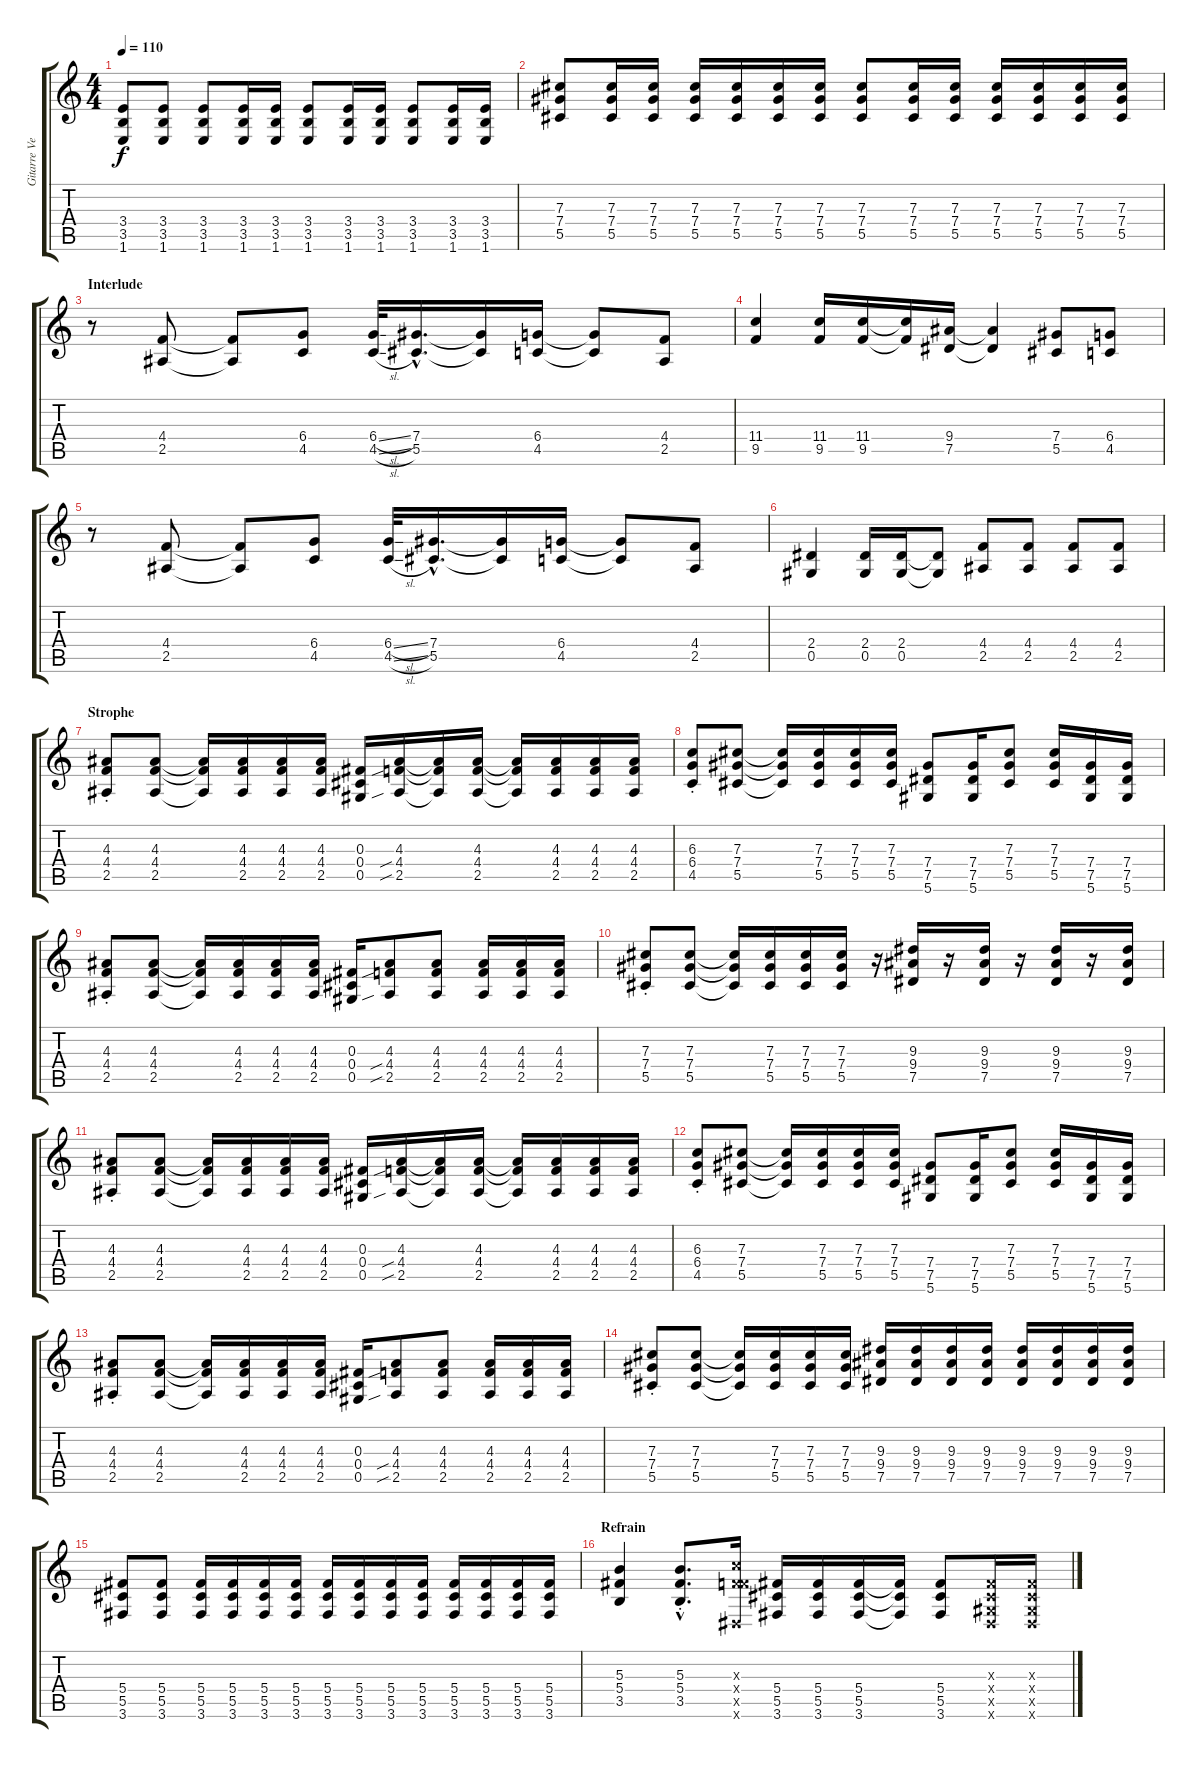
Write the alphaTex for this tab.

\track ("Gitarre Verzerrt" "Gitarre Ve") {instrument distortionguitar}
\staff {score tabs}
\tuning (Eb4 Bb3 Gb3 Db3 Ab2 Eb2) {hide}
\ts (4 4)
\tempo 110
\clef g2
\ks c
(3.4 3.5 1.6).8{dy f} (3.4 3.5 1.6).8 (3.4 3.5 1.6).8 (3.4 3.5 1.6).16 (3.4 3.5 1.6).16 (3.4 3.5 1.6).8 (3.4 3.5 1.6).16 (3.4 3.5 1.6).16 (3.4 3.5 1.6).8 (3.4 3.5 1.6).16 (3.4 3.5 1.6).16 |
(7.3 7.4 5.5).8 (7.3 7.4 5.5).16 (7.3 7.4 5.5).16 (7.3 7.4 5.5).16 (7.3 7.4 5.5).16 (7.3 7.4 5.5).16 (7.3 7.4 5.5).16 (7.3 7.4 5.5).8 (7.3 7.4 5.5).16 (7.3 7.4 5.5).16 (7.3 7.4 5.5).16 (7.3 7.4 5.5).16 (7.3 7.4 5.5).16 (7.3 7.4 5.5).16 |
\section ("" "Interlude")
r.8{instrument overdrivenguitar} (4.4 2.5).8 (4.4{t} 2.5{t}).8 (6.4 4.5).8 (6.4{sl} 4.5{sl}).32 (7.4{hac} 5.5{hac}).16{d} (7.4{t} 5.5{t}).16 (6.4 4.5).16 (6.4{t} 4.5{t}).8 (4.4 2.5).8 |
(11.4 9.5).4 (11.4 9.5).16 (11.4 9.5).16 (11.4{t} 9.5{t}).16 (9.4 7.5).16 (9.4{t} 7.5{t}).4 (7.4 5.5).8 (6.4 4.5).8 |
r.8 (4.4 2.5).8 (4.4{t} 2.5{t}).8 (6.4 4.5).8 (6.4{sl} 4.5{sl}).32 (7.4{hac} 5.5{hac}).16{d} (7.4{t} 5.5{t}).16 (6.4 4.5).16 (6.4{t} 4.5{t}).8 (4.4 2.5).8 |
(2.4 0.5).4 (2.4 0.5).16 (2.4 0.5).16 (2.4{t} 0.5{t}).8 (4.4 2.5).8 (4.4 2.5).8 (4.4 2.5).8 (4.4 2.5).8 |
\section ("" "Strophe")
(4.3 4.4{st} 2.5{st}).8{instrument distortionguitar} (4.3 4.4 2.5).8 (4.3{t} 4.4{t} 2.5{t}).16 (4.3 4.4 2.5).16 (4.3 4.4 2.5).16 (4.3 4.4 2.5).16 (0.3 0.4 0.5).16 (4.3 4.4{sib} 2.5{sib}).16 (4.3{t} 4.4{t} 2.5{t}).16 (4.3 4.4 2.5).16 (4.3{t} 4.4{t} 2.5{t}).16 (4.3 4.4 2.5).16 (4.3 4.4 2.5).16 (4.3 4.4 2.5).16 |
(6.3{st} 6.4 4.5{st}).8 (7.3 7.4 5.5).8 (7.3{t} 7.4{t} 5.5{t}).16 (7.3 7.4 5.5).16 (7.3 7.4 5.5).16 (7.3 7.4 5.5).16 (7.4 7.5 5.6).8 (7.4 7.5 5.6).16 (7.3 7.4 5.5).8 (7.3 7.4 5.5).16 (7.4 7.5 5.6).16 (7.4 7.5 5.6).16 |
(4.3 4.4{st} 2.5{st}).8 (4.3 4.4 2.5).8 (4.3{t} 4.4{t} 2.5{t}).16 (4.3 4.4 2.5).16 (4.3 4.4 2.5).16 (4.3 4.4 2.5).16 (0.3 0.4 0.5).16 (4.3 4.4{sib} 2.5{sib}).8 (4.3 4.4 2.5).8 (4.3 4.4 2.5).16 (4.3 4.4 2.5).16 (4.3 4.4 2.5).16 |
(7.3{st} 7.4 5.5{st}).8 (7.3 7.4 5.5).8 (7.3{t} 7.4{t} 5.5{t}).16 (7.3 7.4 5.5).16 (7.3 7.4 5.5).16 (7.3 7.4 5.5).16 r.16 (9.3 9.4 7.5).16 r.16 (9.3 9.4 7.5).16 r.16 (9.3 9.4 7.5).16 r.16 (9.3 9.4 7.5).16 |
(4.3 4.4{st} 2.5{st}).8 (4.3 4.4 2.5).8 (4.3{t} 4.4{t} 2.5{t}).16 (4.3 4.4 2.5).16 (4.3 4.4 2.5).16 (4.3 4.4 2.5).16 (0.3 0.4 0.5).16 (4.3 4.4{sib} 2.5{sib}).16 (4.3{t} 4.4{t} 2.5{t}).16 (4.3 4.4 2.5).16 (4.3{t} 4.4{t} 2.5{t}).16 (4.3 4.4 2.5).16 (4.3 4.4 2.5).16 (4.3 4.4 2.5).16 |
(6.3{st} 6.4 4.5{st}).8 (7.3 7.4 5.5).8 (7.3{t} 7.4{t} 5.5{t}).16 (7.3 7.4 5.5).16 (7.3 7.4 5.5).16 (7.3 7.4 5.5).16 (7.4 7.5 5.6).8 (7.4 7.5 5.6).16 (7.3 7.4 5.5).8 (7.3 7.4 5.5).16 (7.4 7.5 5.6).16 (7.4 7.5 5.6).16 |
(4.3 4.4{st} 2.5{st}).8 (4.3 4.4 2.5).8 (4.3{t} 4.4{t} 2.5{t}).16 (4.3 4.4 2.5).16 (4.3 4.4 2.5).16 (4.3 4.4 2.5).16 (0.3 0.4 0.5).16 (4.3 4.4{sib} 2.5{sib}).8 (4.3 4.4 2.5).8 (4.3 4.4 2.5).16 (4.3 4.4 2.5).16 (4.3 4.4 2.5).16 |
(7.3{st} 7.4 5.5{st}).8 (7.3 7.4 5.5).8 (7.3{t} 7.4{t} 5.5{t}).16 (7.3 7.4 5.5).16 (7.3 7.4 5.5).16 (7.3 7.4 5.5).16 (9.3 9.4 7.5).16 (9.3 9.4 7.5).16 (9.3 9.4 7.5).16 (9.3 9.4 7.5).16 (9.3 9.4 7.5).16 (9.3 9.4 7.5).16 (9.3 9.4 7.5).16 (9.3 9.4 7.5).16 |
(5.4 5.5 3.6).8 (5.4 5.5 3.6).8 (5.4 5.5 3.6).16 (5.4 5.5 3.6).16 (5.4 5.5 3.6).16 (5.4 5.5 3.6).16 (5.4 5.5 3.6).16 (5.4 5.5 3.6).16 (5.4 5.5 3.6).16 (5.4 5.5 3.6).16 (5.4 5.5 3.6).16 (5.4 5.5 3.6).16 (5.4 5.5 3.6).16 (5.4 5.5 3.6).16 |
\section ("" "Refrain")
(5.3 5.4 3.5).4 (5.3{hac st} 5.4{hac st} 3.5{hac st}).8{d} (0.3{x} 11.4{x} 9.5{x} 0.6{x}).16 (5.4 5.5 3.6).16 (5.4 5.5 3.6).16 (5.4 5.5 3.6).16 (5.4{t} 5.5{t} 3.6{t}).16 (5.4 5.5 3.6).8 (0.3{x} 0.4{x} 0.5{x} 0.6{x}).16 (0.3{x} 0.4{x} 0.5{x} 0.6{x}).16
